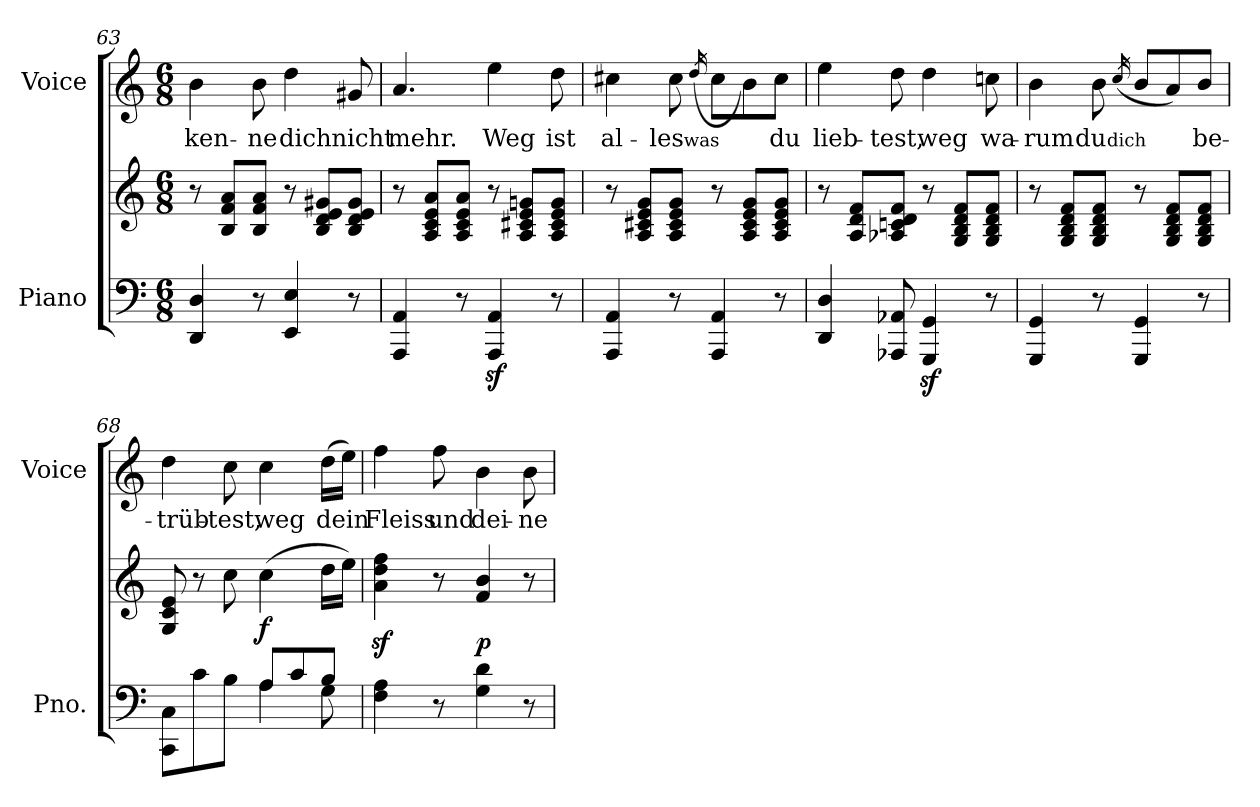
**kern	**kern	**dynam	**kern	**text
*part2	*part2	*part2	*part1	*part1
*staff3	*staff2	*staff2/3	*staff1	*staff1
*I"Piano	*	*	*I"Voice	*
*I'Pno.	*	*	*I'Voice	*
*clefF4	*clefG2	*	*clefG2	*
*k[]	*k[]	*	*k[]	*
*C:	*C:	*	*C:	*
*M6/8	*M6/8	*	*M6/8	*
=63	=63	=63	=63	=63
!	!	!	!	!LO:LY:b:color=#000000
4DDi/ 4Di	8r	.	4bi\	-ken-
.	8Bi/ 8fi 8aiL	.	.	.
!	!	!	!	!LO:LY:b:color=#000000
8r	8Bi/ 8fi 8aiJ	.	8bi\	-ne
!	!	!	!	!LO:LY:b:color=#000000
4EEi/ 4Ei	8r	.	4ddi\	dich
.	8Bi/ 8di 8ei 8g#XiL	.	.	.
!	!	!	!	!LO:LY:b:color=#000000
8r	8Bi/ 8di 8ei 8g#iJ	.	8g#Xi/	nicht
!!LO:LB:g=z
=64	=64	=64	=64	=64
!	!	!	!	!LO:LY:b:color=#000000
4AAAi/ 4AAi	8r	.	4.ai/	mehr.
.	8Ai/ 8ci 8ei 8aiL	.	.	.
8r	8Ai/ 8ci 8ei 8aiJ	.	.	.
!	!	!	!	!LO:LY:b:color=#000000
4AAAi/z 4AAiz	8r	.	4eei\	Weg
.	8Ai/ 8c#Xi 8ei 8gniL	.	.	.
!	!	!	!	!LO:LY:b:color=#000000
8r	8Ai/ 8c#i 8ei 8giJ	.	8ddi\	ist
=65	=65	=65	=65	=65
!	!	!	!	!LO:LY:b:color=#000000
4AAAi/ 4AAi	8r	.	4cc#Xi\	al-
.	8Ai/ 8c#Xi 8ei 8giL	.	.	.
!	!	!	!	!LO:LY:b:color=#000000
8r	8Ai/ 8c#i 8ei 8giJ	.	8cc#i\	-les
!	!	!	!	!LO:LY:b:color=#000000
.	.	.	(16qddi/	was
4AAAi/ 4AAi	8r	.	8cc#i\L	.
.	8Ai/ 8c#i 8ei 8giL	.	8bi\)	.
!	!	!	!	!LO:LY:b:color=#000000
8r	8Ai/ 8c#i 8ei 8giJ	.	8cc#i\J	du
=66	=66	=66	=66	=66
!	!	!	!	!LO:LY:b:color=#000000
4DDi/ 4Di	8r	.	4eei\	lieb-
.	8Ai/ 8di 8fiL	.	.	.
!	!	!	!	!LO:LY:b:color=#000000
8AAA-Xi/ 8AA-Xi	8A-Xi/ 8cni 8di 8fiJ	.	8ddi\	-test,
!	!	!	!	!LO:LY:b:color=#000000
4GGGi/z 4GGiz	8r	.	4ddi\	weg
.	8Gi/ 8Bi 8di 8fiL	.	.	.
!	!	!	!	!LO:LY:b:color=#000000
8r	8Gi/ 8Bi 8di 8fiJ	.	8ccni\	wa-
=67	=67	=67	=67	=67
!	!	!	!	!LO:LY:b:color=#000000
4GGGi/ 4GGi	8r	.	4bi\	-rum
.	8Gi/ 8Bi 8di 8fiL	.	.	.
!	!	!	!	!LO:LY:b:color=#000000
8r	8Gi/ 8Bi 8di 8fiJ	.	8bi\	du
!	!	!	!	!LO:LY:b:color=#000000
.	.	.	(16qcci/	dich
4GGGi/ 4GGi	8r	.	8bi/L	.
.	8Gi/ 8Bi 8di 8fiL	.	8ai/)	.
!	!	!	!	!LO:LY:b:color=#000000
8r	8Gi/ 8Bi 8di 8fiJ	.	8bi/J	be-
=68	=68	=68	=68	=68
*^	*	*	*	*
!	!	!	!	!	!LO:LY:b:color=#000000
4.ryy	8CCi\ 8CiL	8Gi/ 8ci 8ei	.	4ddi\	-trüb-
.	8ci\	8r	.	.	.
!	!	!	!	!	!LO:LY:b:color=#000000
.	8Bi\J	8cci\	.	8cci\	-test,
!	!	!	!	!	!LO:LY:b:color=#000000
8Ai/L	4Ai\	(4cci\	f	4cci\	weg
8ci/	.	.	.	.	.
!	!	!	!	!	!LO:LY:b:color=#000000
8Bi/J	8Gi\	16ddi\LL	.	(16ddi\LL	dein
.	.	16eei\JJ)	.	16eei\JJ)	.
*v	*v	*	*	*	*
=69	=69	=69	=69	=69
!	!	!	!	!LO:LY:b:color=#000000
4Fi\ 4Ai	4ai\z 4ddiz 4ffiz	.	4ffi\	Fleiss
!	!	!	!	!LO:LY:b:color=#000000
8r	8r	.	8ffi\	und
!	!	!	!	!LO:LY:b:color=#000000
4Gi\ 4di	4fi/ 4bi	p	4bi\	dei-
!	!	!	!	!LO:LY:b:color=#000000
8r	8r	.	8bi\	-ne
=	=	=	=	=
*-	*-	*-	*-	*-
